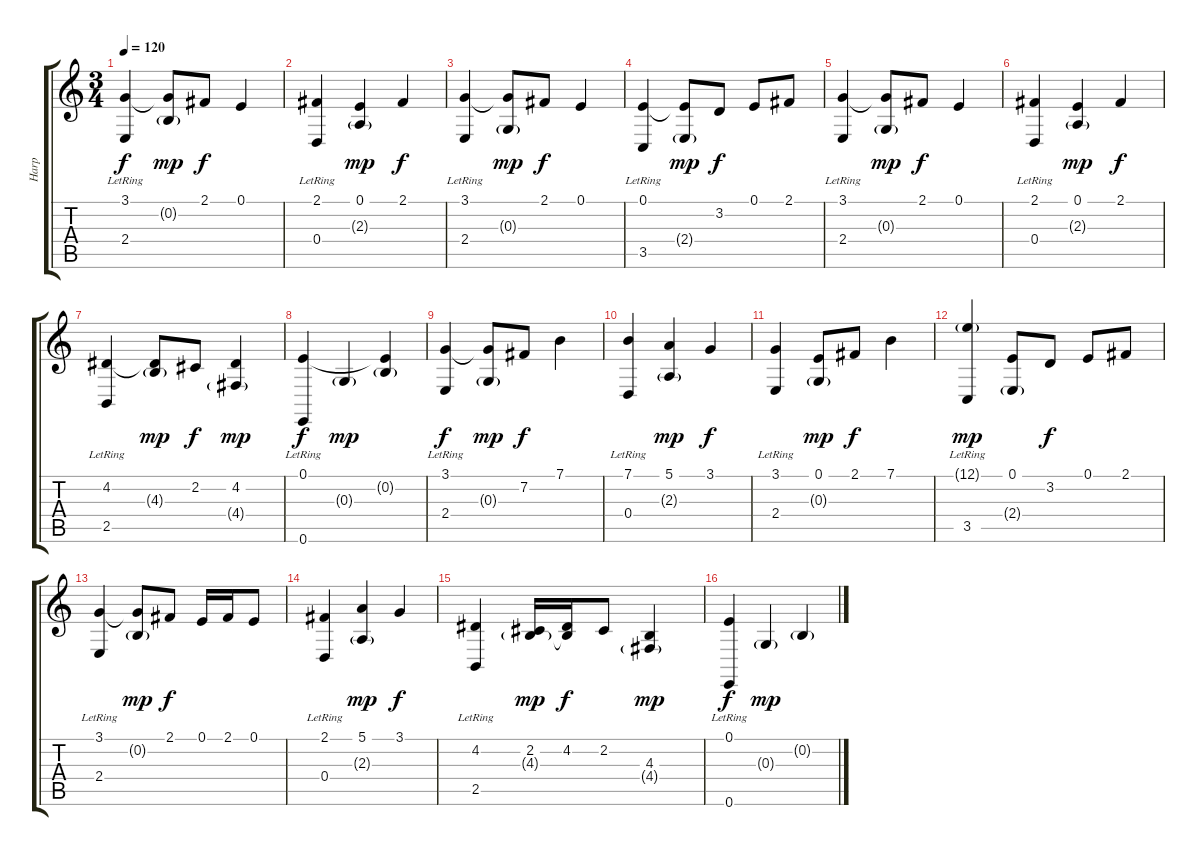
\track ("Harp" "Harp") {instrument orchestralharp}
\staff {score tabs}
\tuning (E4 B3 G3 D3 A2 E2) {hide}
\ts (3 4)
\tempo 120
\clef g2
\ks c
(3.1 2.4{lr}).4{dy f instrument orchestralharp} (3.1{t} 0.2{g}).8{dy mp} 2.1.8{dy f} 0.1.4 |
(2.1 0.4{lr}).4 (0.1 2.3{g}).4{dy mp} 2.1.4{dy f} |
(3.1 2.4{lr}).4 (3.1{t} 0.3{g}).8{dy mp} 2.1.8{dy f} 0.1.4 |
(0.1 3.5{lr}).4 (0.1{t} 2.4{g}).8{dy mp} 3.2.8{dy f} 0.1.8 2.1.8 |
(3.1 2.4{lr}).4 (3.1{t} 0.3{g}).8{dy mp} 2.1.8{dy f} 0.1.4 |
(2.1 0.4{lr}).4 (0.1 2.3{g}).4{dy mp} 2.1.4{dy f} |
(4.2 2.5{lr}).4 (4.2{t} 4.3{g}).8{dy mp} 2.2.8{dy f} (4.2 4.4{g}).4{dy mp} |
(0.1 0.6{lr}).4{dy f} 0.3{g}.4{dy mp} (0.1{t} 0.2{g}).4 |
(3.1 2.4{lr}).4{dy f} (3.1{t} 0.3{g}).8{dy mp} 7.2.8{dy f} 7.1.4 |
(7.1 0.4{lr}).4 (5.1 2.3{g}).4{dy mp} 3.1.4{dy f} |
(3.1 2.4{lr}).4 (0.1 0.3{g}).8{dy mp} 2.1.8{dy f} 7.1.4 |
(12.1{g} 3.5{lr}).4{dy mp} (0.1 2.4{g}).8 3.2.8{dy f} 0.1.8 2.1.8 |
(3.1 2.4{lr}).4 (3.1{t} 0.2{g}).8{dy mp} 2.1.8{dy f} 0.1.16 2.1.16 0.1.8 |
(2.1 0.4{lr}).4 (5.1 2.3{g}).4{dy mp} 3.1.4{dy f} |
(4.2 2.5{lr}).4 (2.2 4.3{g}).16{dy mp} (4.2 4.3{t}).16{dy f} 2.2.8 (4.3 4.4{g}).4{dy mp} |
(0.1 0.6{lr}).4{dy f} 0.3{g}.4{dy mp} 0.2{g}.4
